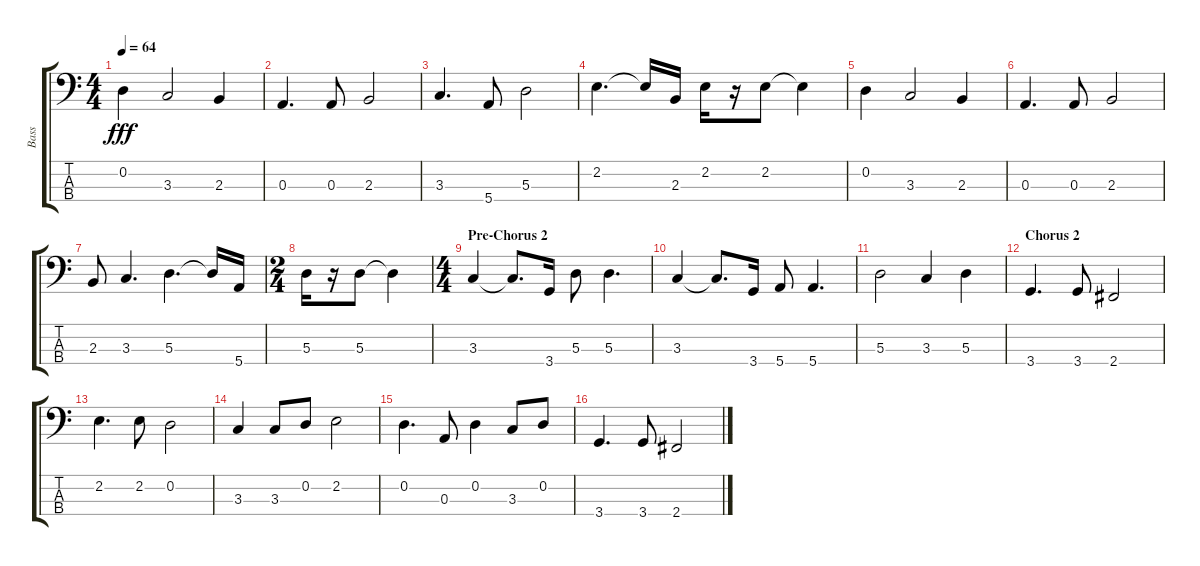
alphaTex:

\track ("Bass" "Bass") {instrument electricbassfinger}
\staff {score tabs}
\tuning (G2 D2 A1 E1) {hide}
\ts (4 4)
\tempo 64
\clef f4
\ks c
0.2.4{dy fff} 3.3.2 2.3.4 |
0.3.4{d} 0.3.8 2.3.2 |
3.3.4{d} 5.4.8 5.3.2 |
2.2.4{d} 2.2{t}.16 2.3.16 2.2.16 r.16 2.2.8 2.2{t}.4 |
0.2.4 3.3.2 2.3.4 |
0.3.4{d} 0.3.8 2.3.2 |
2.3.8 3.3.4{d} 5.3.4{d} 5.3{t}.16 5.4.16 |
\ts (2 4)
5.3.16 r.16 5.3.8 5.3{t}.4 |
\ts (4 4)
\section ("" "Pre-Chorus 2")
3.3.4 3.3{t}.8{d} 3.4.16 5.3.8 5.3.4{d} |
3.3.4 3.3{t}.8{d} 3.4.16 5.4.8 5.4.4{d} |
5.3.2 3.3.4 5.3.4 |
\section ("" "Chorus 2")
3.4.4{d} 3.4.8 2.4.2 |
2.2.4{d} 2.2.8 0.2.2 |
3.3.4 3.3.8 0.2.8 2.2.2 |
0.2.4{d} 0.3.8 0.2.4 3.3.8 0.2.8 |
3.4.4{d} 3.4.8 2.4.2
